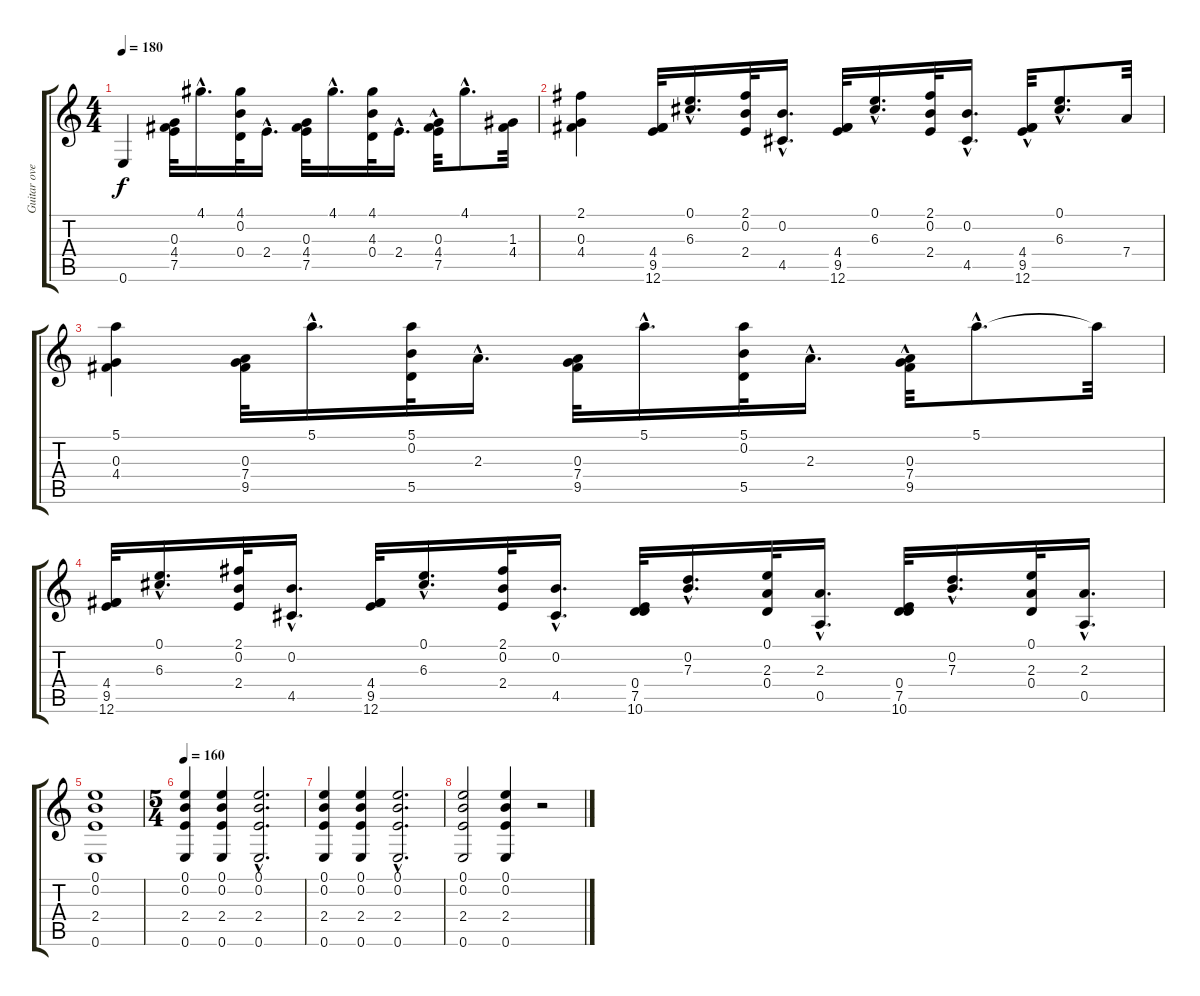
\track ("Guitar overdrive" "Guitar ove") {instrument overdrivenguitar}
\staff {score tabs}
\tuning (E4 B3 G3 D3 A2 E2) {hide}
\ts (4 4)
\tempo 180
\clef g2
\ks c
0.6.4{dy f} (0.3 4.4 7.5).32 4.1{hac}.16{d} (4.1 0.2 0.4).32 2.4{hac}.16{d} (0.3 4.4 7.5).32 4.1{hac}.16{d} (4.1 4.3 0.4).32 2.4{hac}.16{d} (0.3{hac} 4.4{hac} 7.5{hac}).32 4.1{hac}.8{d} (1.3 4.4).32 |
(2.1 0.3 4.4).4 (4.4 9.5 12.6).32 (0.1{hac} 6.3{hac}).16{d} (2.1 0.2 2.4).32 (0.2{hac} 4.5{hac}).16{d} (4.4 9.5 12.6).32 (0.1{hac} 6.3{hac}).16{d} (2.1 0.2 2.4).32 (0.2{hac} 4.5{hac}).16{d} (4.4{hac} 9.5{hac} 12.6{hac}).32 (0.1{hac} 6.3{hac}).8{d} 7.4.32 |
(5.1 0.3 4.4).4 (0.3 7.4 9.5).32 5.1{hac}.16{d} (5.1 0.2 5.5).32 2.3{hac}.16{d} (0.3 7.4 9.5).32 5.1{hac}.16{d} (5.1 0.2 5.5).32 2.3{hac}.16{d} (0.3{hac} 7.4{hac} 9.5{hac}).32 5.1{hac}.8{d} 5.1{t}.32 |
(4.4 9.5 12.6).32 (0.1{hac} 6.3{hac}).16{d} (2.1 0.2 2.4).32 (0.2{hac} 4.5{hac}).16{d} (4.4 9.5 12.6).32 (0.1{hac} 6.3{hac}).16{d} (2.1 0.2 2.4).32 (0.2{hac} 4.5{hac}).16{d} (0.4 7.5 10.6).32 (0.2{hac} 7.3{hac}).16{d} (0.1 2.3 0.4).32 (2.3{hac} 0.5{hac}).16{d} (0.4 7.5 10.6).32 (0.2{hac} 7.3{hac}).16{d} (0.1 2.3 0.4).32 (2.3{hac} 0.5{hac}).16{d} |
(0.1 0.2 2.4 0.6).1 |
\ts (5 4)
\tempo 160
(0.1 0.2 2.4 0.6).4 (0.1 0.2 2.4 0.6).4 (0.1{hac} 0.2{hac} 2.4{hac} 0.6{hac}).2{d} |
(0.1 0.2 2.4 0.6).4 (0.1 0.2 2.4 0.6).4 (0.1{hac} 0.2{hac} 2.4{hac} 0.6{hac}).2{d} |
(0.1 0.2 2.4 0.6).2 (0.1 0.2 2.4 0.6).4 r.2
